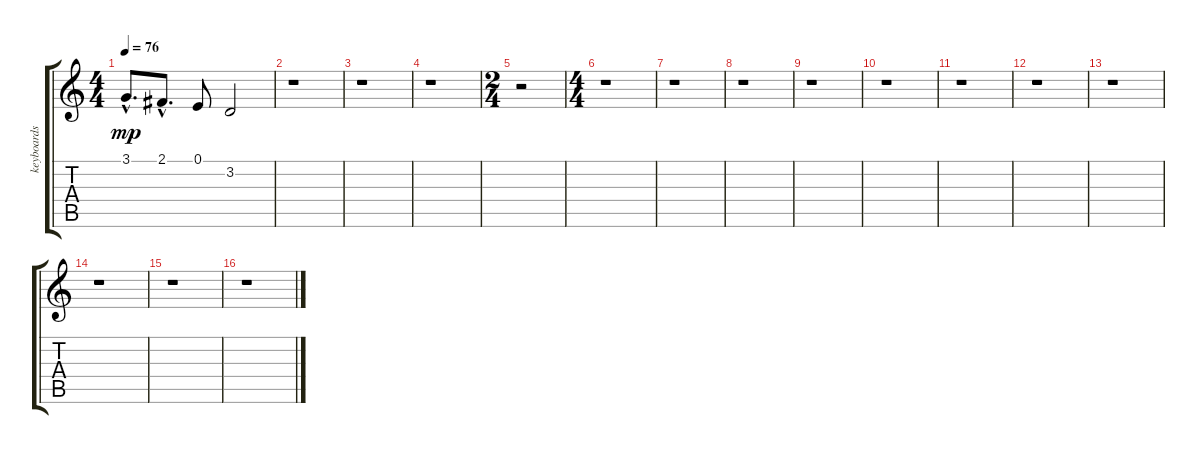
\track ("keyboards" "keyboards") {instrument recorder}
\staff {score tabs}
\tuning (E4 B3 G3 D3 A2 E2) {hide}
\ts (4 4)
\tempo 76
\clef g2
\ks c
3.1{hac}.8{d dy mp} 2.1{hac}.8{d} 0.1.8 3.2.2 |
r.1 |
r.1 |
r.1 |
\ts (2 4)
r.2 |
\ts (4 4)
r.1 |
r.1 |
r.1 |
r.1 |
r.1 |
r.1 |
r.1 |
r.1 |
r.1 |
r.1 |
r.1
